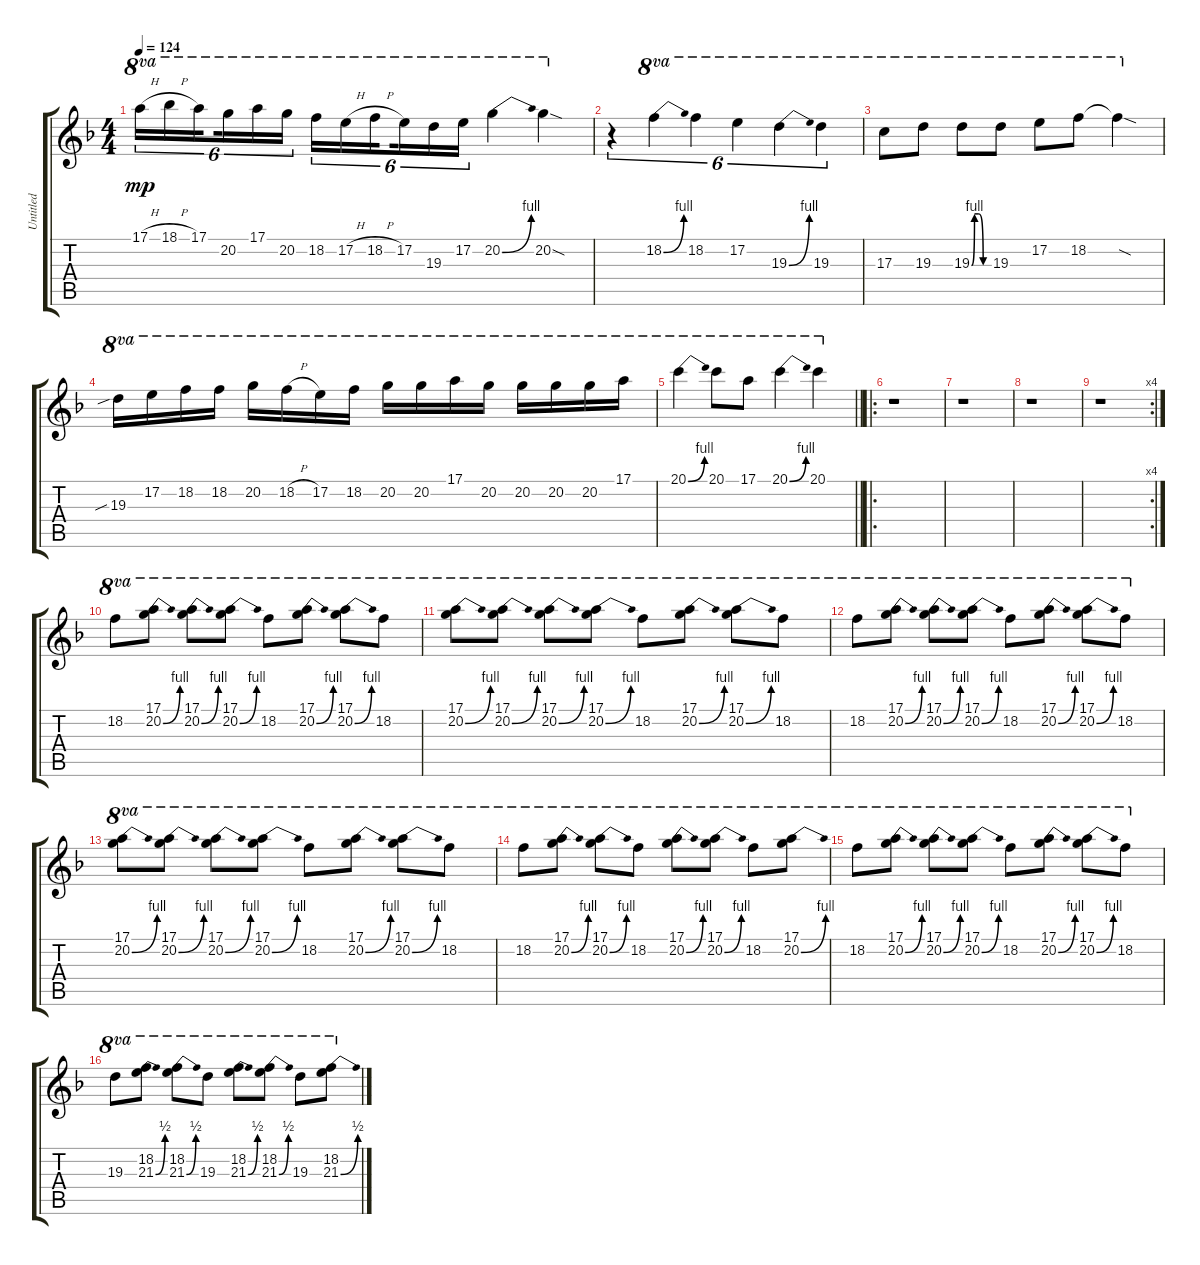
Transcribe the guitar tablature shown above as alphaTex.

\track ("Untitled" "Untitled") {instrument distortionguitar}
\staff {score tabs}
\tuning (E4 B3 G3 D3 A2 E2) {hide}
\ts (4 4)
\tempo 124
\clef g2
\ks f
17.1{h}.16{tu (6 4) ot 8va dy mp} 18.1{h}.16{tu (6 4) ot 8va} 17.1.16{tu (6 4) ot 8va beam splitsecondary} 20.2.16{tu (6 4) ot 8va} 17.1.16{tu (6 4) ot 8va} 20.2.16{tu (6 4) ot 8va} 18.2.16{tu (6 4) ot 8va} 17.2{h}.16{tu (6 4) ot 8va} 18.2{h}.16{tu (6 4) ot 8va beam splitsecondary} 17.2.16{tu (6 4) ot 8va} 19.3.16{tu (6 4) ot 8va} 17.2.16{tu (6 4) ot 8va} 20.2{be (bend 0 0 60 4)}.4{ot 8va} 20.2{sod}.4{ot 8va} |
r.4{tu (6 4)} 18.2{be (bend 0 0 60 4)}.4{tu (6 4) ot 8va} 18.2.4{tu (6 4) ot 8va} 17.2.4{tu (6 4) ot 8va} 19.3{be (bend 0 0 60 4)}.4{tu (6 4) ot 8va} 19.3.4{tu (6 4) ot 8va} |
17.3.8{ot 8va} 19.3.8{ot 8va} 19.3{be (custom 0 0 10 4 25 4 40 0 60 0)}.8{ot 8va} 19.3.8{ot 8va} 17.2.8{ot 8va} 18.2.8{ot 8va} 18.2{sod t}.4{ot 8va} |
19.3{sib}.16{ot 8va} 17.2.16{ot 8va} 18.2.16{ot 8va} 18.2.16{ot 8va} 20.2.16{ot 8va} 18.2{h}.16{ot 8va} 17.2.16{ot 8va} 18.2.16{ot 8va} 20.2.16{ot 8va} 20.2.16{ot 8va} 17.1.16{ot 8va} 20.2.16{ot 8va} 20.2.16{ot 8va} 20.2.16{ot 8va} 20.2.16{ot 8va} 17.1.16{ot 8va} |
\barLineRight lightlight
20.1{be (bend 0 0 60 4)}.4{ot 8va} 20.1.8{ot 8va} 17.1.8{ot 8va} 20.1{be (bend 0 0 60 4)}.4{ot 8va} 20.1.4{ot 8va} |
\ro
r.1 |
r.1 |
r.1 |
\rc 4
r.1 |
18.2.8{ot 8va} (17.1 20.2{be (bend 0 0 60 4)}).8{ot 8va} (17.1 20.2{be (bend 0 0 60 4)}).8{ot 8va} (17.1 20.2{be (bend 0 0 60 4)}).8{ot 8va} 18.2.8{ot 8va} (17.1 20.2{be (bend 0 0 60 4)}).8{ot 8va} (17.1 20.2{be (bend 0 0 60 4)}).8{ot 8va} 18.2.8{ot 8va} |
(17.1 20.2{be (bend 0 0 60 4)}).8{ot 8va} (17.1 20.2{be (bend 0 0 60 4)}).8{ot 8va} (17.1 20.2{be (bend 0 0 60 4)}).8{ot 8va} (17.1 20.2{be (bend 0 0 60 4)}).8{ot 8va} 18.2.8{ot 8va} (17.1 20.2{be (bend 0 0 60 4)}).8{ot 8va} (17.1 20.2{be (bend 0 0 60 4)}).8{ot 8va} 18.2.8{ot 8va} |
18.2.8{ot 8va} (17.1 20.2{be (bend 0 0 60 4)}).8{ot 8va} (17.1 20.2{be (bend 0 0 60 4)}).8{ot 8va} (17.1 20.2{be (bend 0 0 60 4)}).8{ot 8va} 18.2.8{ot 8va} (17.1 20.2{be (bend 0 0 60 4)}).8{ot 8va} (17.1 20.2{be (bend 0 0 60 4)}).8{ot 8va} 18.2.8{ot 8va} |
(17.1 20.2{be (bend 0 0 60 4)}).8{ot 8va} (17.1 20.2{be (bend 0 0 60 4)}).8{ot 8va} (17.1 20.2{be (bend 0 0 60 4)}).8{ot 8va} (17.1 20.2{be (bend 0 0 60 4)}).8{ot 8va} 18.2.8{ot 8va} (17.1 20.2{be (bend 0 0 60 4)}).8{ot 8va} (17.1 20.2{be (bend 0 0 60 4)}).8{ot 8va} 18.2.8{ot 8va} |
18.2.8{ot 8va} (17.1 20.2{be (bend 0 0 60 4)}).8{ot 8va} (17.1 20.2{be (bend 0 0 60 4)}).8{ot 8va} 18.2.8{ot 8va} (17.1 20.2{be (bend 0 0 60 4)}).8{ot 8va} (17.1 20.2{be (bend 0 0 60 4)}).8{ot 8va} 18.2.8{ot 8va} (17.1 20.2{be (bend 0 0 60 4)}).8{ot 8va} |
18.2.8{ot 8va} (17.1 20.2{be (bend 0 0 60 4)}).8{ot 8va} (17.1 20.2{be (bend 0 0 60 4)}).8{ot 8va} (17.1 20.2{be (bend 0 0 60 4)}).8{ot 8va} 18.2.8{ot 8va} (17.1 20.2{be (bend 0 0 60 4)}).8{ot 8va} (17.1 20.2{be (bend 0 0 60 4)}).8{ot 8va} 18.2.8{ot 8va} |
19.3.8{ot 8va} (18.2 21.3{be (bend 0 0 60 2)}).8{ot 8va} (18.2 21.3{be (bend 0 0 60 2)}).8{ot 8va} 19.3.8{ot 8va} (18.2 21.3{be (bend 0 0 60 2)}).8{ot 8va} (18.2 21.3{be (bend 0 0 60 2)}).8{ot 8va} 19.3.8{ot 8va} (18.2 21.3{be (bend 0 0 60 2)}).8{ot 8va}
